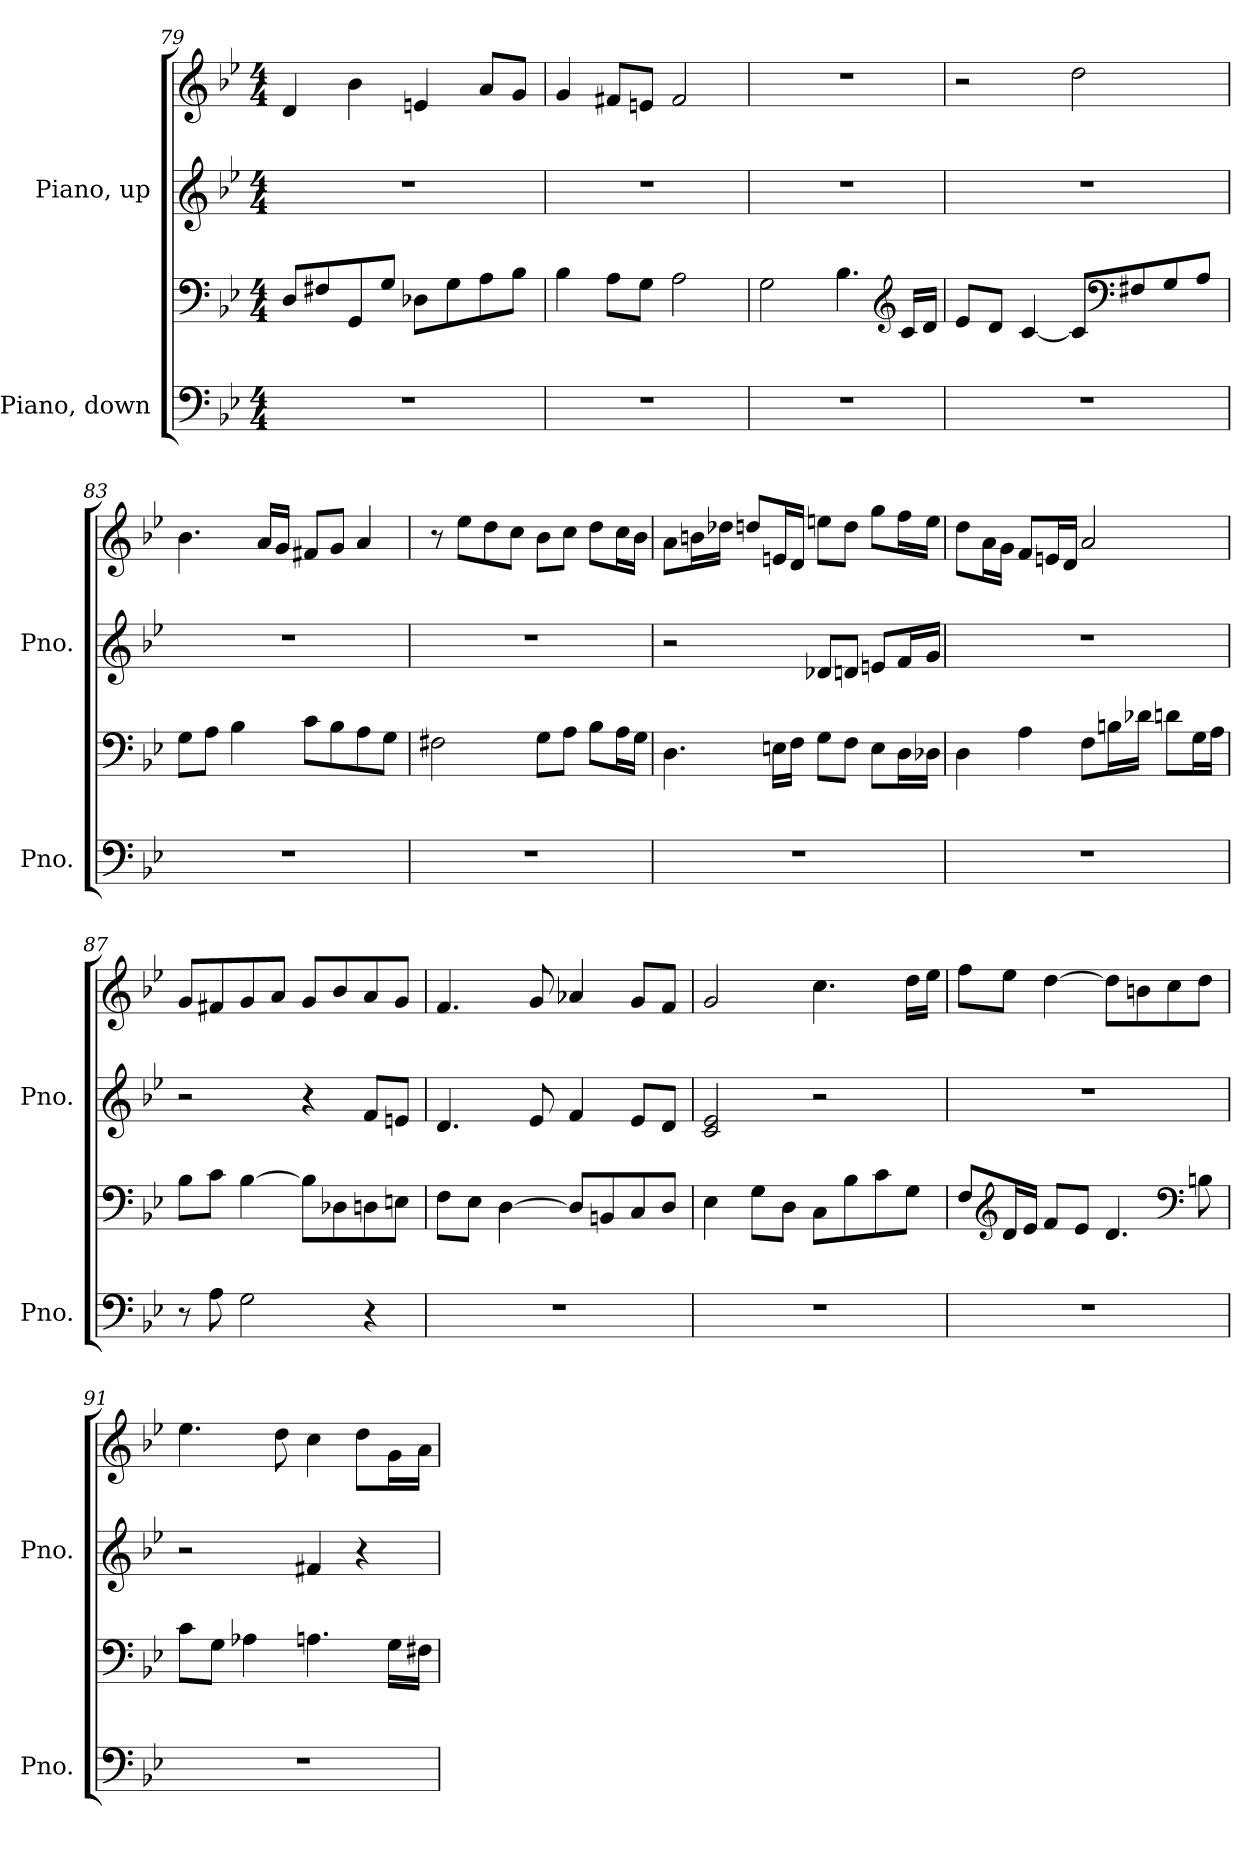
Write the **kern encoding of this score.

**kern	**kern	**kern	**kern
*part2	*part2	*part1	*part1
*staff4	*staff3	*staff2	*staff1
*I"Piano, down	*	*I"Piano, up	*
*I'Pno.	*	*I'Pno.	*
*clefF4	*clefF4	*clefG2	*clefG2
*k[b-e-]	*k[b-e-]	*k[b-e-]	*k[b-e-]
*M4/4	*M4/4	*M4/4	*M4/4
=79	=79	=79	=79
1r	8D/L	1r	4d/
.	8F#X/	.	.
.	8GG/	.	4b-\
.	8G/J	.	.
.	8D-X\L	.	4en/
.	8G\	.	.
.	8A\	.	8a/L
.	8B-\J	.	8g/J
=80	=80	=80	=80
1r	4B-\	1r	4g/
.	8A\L	.	8f#X/L
.	8G\J	.	8en/J
.	2A\	.	2f#/
!!LO:LB:g=z
=81	=81	=81	=81
1r	2G\	1r	1r
.	4.B-\	.	.
*	*clefG2	*	*
.	16c/LL	.	.
.	16d/JJ	.	.
=82	=82	=82	=82
1r	8e-/L	1r	2r
.	8d/J	.	.
.	[4c/	.	.
.	8c/L]	.	2dd\
*	*clefF4	*	*
.	8F#X/	.	.
.	8G/	.	.
.	8A/J	.	.
=83	=83	=83	=83
1r	8G\L	1r	4.b-\
.	8A\J	.	.
.	4B-\	.	.
.	.	.	16a/LL
.	.	.	16g/JJ
.	8c\L	.	8f#X/L
.	8B-\	.	8g/J
.	8A\	.	4a/
.	8G\J	.	.
=84	=84	=84	=84
1r	2F#X\	1r	8r
.	.	.	8ee-\L
.	.	.	8dd\
.	.	.	8cc\J
.	8G\L	.	8b-\L
.	8A\J	.	8cc\J
.	8B-\L	.	8dd\L
.	16A\L	.	16cc\L
.	16G\JJ	.	16b-\JJ
!!LO:PB:g=z
=85	=85	=85	=85
1r	4.D\	2r	8a\L
.	.	.	16bn\L
.	.	.	16dd-X\JJ
.	.	.	8ddn/L
.	16En\LL	.	16en/L
.	16F\JJ	.	16d/JJ
.	8G\L	8d-X/L	8een\L
.	8F\J	8dn/J	8dd\J
.	8E\L	8en/L	8gg\L
.	16D\L	16f/L	16ff\L
.	16D-X\JJ	16g/JJ	16ee\JJ
=86	=86	=86	=86
1r	4D\	1r	8dd\L
.	.	.	16a\L
.	.	.	16g\JJ
.	4A\	.	8f/L
.	.	.	16en/L
.	.	.	16d/JJ
.	8F\L	.	2a/
.	16Bn\L	.	.
.	16d-X\JJ	.	.
.	8dn\L	.	.
.	16G\L	.	.
.	16A\JJ	.	.
=87	=87	=87	=87
8r	8B-\L	2r	8g/L
8A\	8c\J	.	8f#X/
2G\	[4B-\	.	8g/
.	.	.	8a/J
.	8B-\L]	4r	8g/L
.	8D-X\	.	8b-/
4r	8Dn\	8f/L	8a/
.	8En\J	8en/J	8g/J
!!LO:LB:g=z
=88	=88	=88	=88
1r	8F\L	4.d/	4.f/
.	8E-\J	.	.
.	[4D\	.	.
.	.	8e-/	8g/
.	8D/L]	4f/	4a-X/
.	8BBn/	.	.
.	8C/	8e-/L	8g/L
.	8D/J	8d/J	8f/J
=89	=89	=89	=89
1r	4E-\	2c/ 2e-/	2g/
.	8G\L	.	.
.	8D\J	.	.
.	8C\L	2r	4.cc\
.	8B-\	.	.
.	8c\	.	.
.	8G\J	.	16dd\LL
.	.	.	16ee-\JJ
=90	=90	=90	=90
1r	8F/L	1r	8ff\L
*	*clefG2	*	*
.	16d/L	.	8ee-\J
.	16e-/JJ	.	.
.	8f/L	.	[4dd\
.	8e-/J	.	.
.	4.d/	.	8dd\L]
.	.	.	8bn\
.	.	.	8cc\
*	*clefF4	*	*
.	8Bn\	.	8dd\J
=91	=91	=91	=91
1r	8c\L	2r	4.ee-\
.	8G\J	.	.
.	4A-X\	.	.
.	.	.	8dd\
.	4.An\	4f#X/	4cc\
.	.	4r	8dd\L
.	16G\LL	.	16g\L
.	16F#X\JJ	.	16a\JJ
=	=	=	=
*-	*-	*-	*-
